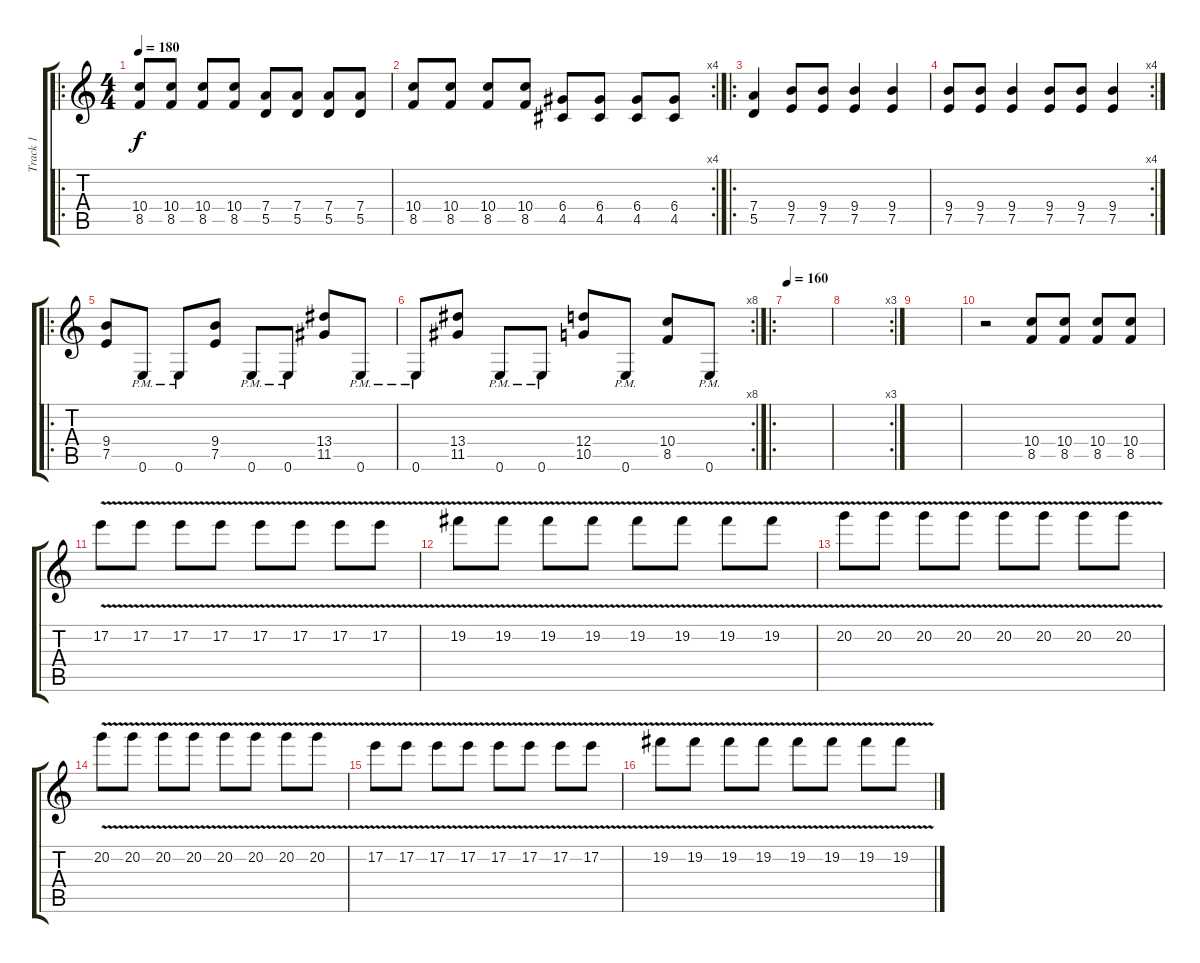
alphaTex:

\track ("Track 1" "Track 1") {instrument distortionguitar}
\staff {score tabs}
\tuning (E4 B3 G3 D3 A2 E2) {hide}
\ro
\ts (4 4)
\tempo 180
\clef g2
\ks c
(10.4 8.5).8{dy f} (10.4 8.5).8 (10.4 8.5).8 (10.4 8.5).8 (7.4 5.5).8 (7.4 5.5).8 (7.4 5.5).8 (7.4 5.5).8 |
\rc 4
(10.4 8.5).8 (10.4 8.5).8 (10.4 8.5).8 (10.4 8.5).8 (6.4 4.5).8 (6.4 4.5).8 (6.4 4.5).8 (6.4 4.5).8 |
\ro
(7.4 5.5).4 (9.4 7.5).8 (9.4 7.5).8 (9.4 7.5).4 (9.4 7.5).4 |
\rc 4
(9.4 7.5).8 (9.4 7.5).8 (9.4 7.5).4 (9.4 7.5).8 (9.4 7.5).8 (9.4 7.5).4 |
\ro
(9.4 7.5).8 0.6{pm}.8 0.6{pm}.8 (9.4 7.5).8 0.6{pm}.8 0.6{pm}.8 (13.4 11.5).8 0.6{pm}.8 |
\rc 8
0.6{pm}.8 (13.4 11.5).8 0.6{pm}.8 0.6{pm}.8 (12.4 10.5).8 0.6{pm}.8 (10.4 8.5).8 0.6{pm}.8 |
\ro
\tempo 160
|
\rc 3
|
|
r.2 (10.4 8.5).8 (10.4 8.5).8 (10.4 8.5).8 (10.4 8.5).8 |
17.2{v}.8 17.2{v}.8 17.2{v}.8 17.2{v}.8 17.2{v}.8 17.2{v}.8 17.2{v}.8 17.2{v}.8 |
19.2{v}.8 19.2{v}.8 19.2{v}.8 19.2{v}.8 19.2{v}.8 19.2{v}.8 19.2{v}.8 19.2{v}.8 |
20.2{v}.8 20.2{v}.8 20.2{v}.8 20.2{v}.8 20.2{v}.8 20.2{v}.8 20.2{v}.8 20.2{v}.8 |
20.2{v}.8 20.2{v}.8 20.2{v}.8 20.2{v}.8 20.2{v}.8 20.2{v}.8 20.2{v}.8 20.2{v}.8 |
17.2{v}.8 17.2{v}.8 17.2{v}.8 17.2{v}.8 17.2{v}.8 17.2{v}.8 17.2{v}.8 17.2{v}.8 |
19.2{v}.8 19.2{v}.8 19.2{v}.8 19.2{v}.8 19.2{v}.8 19.2{v}.8 19.2{v}.8 19.2{v}.8
